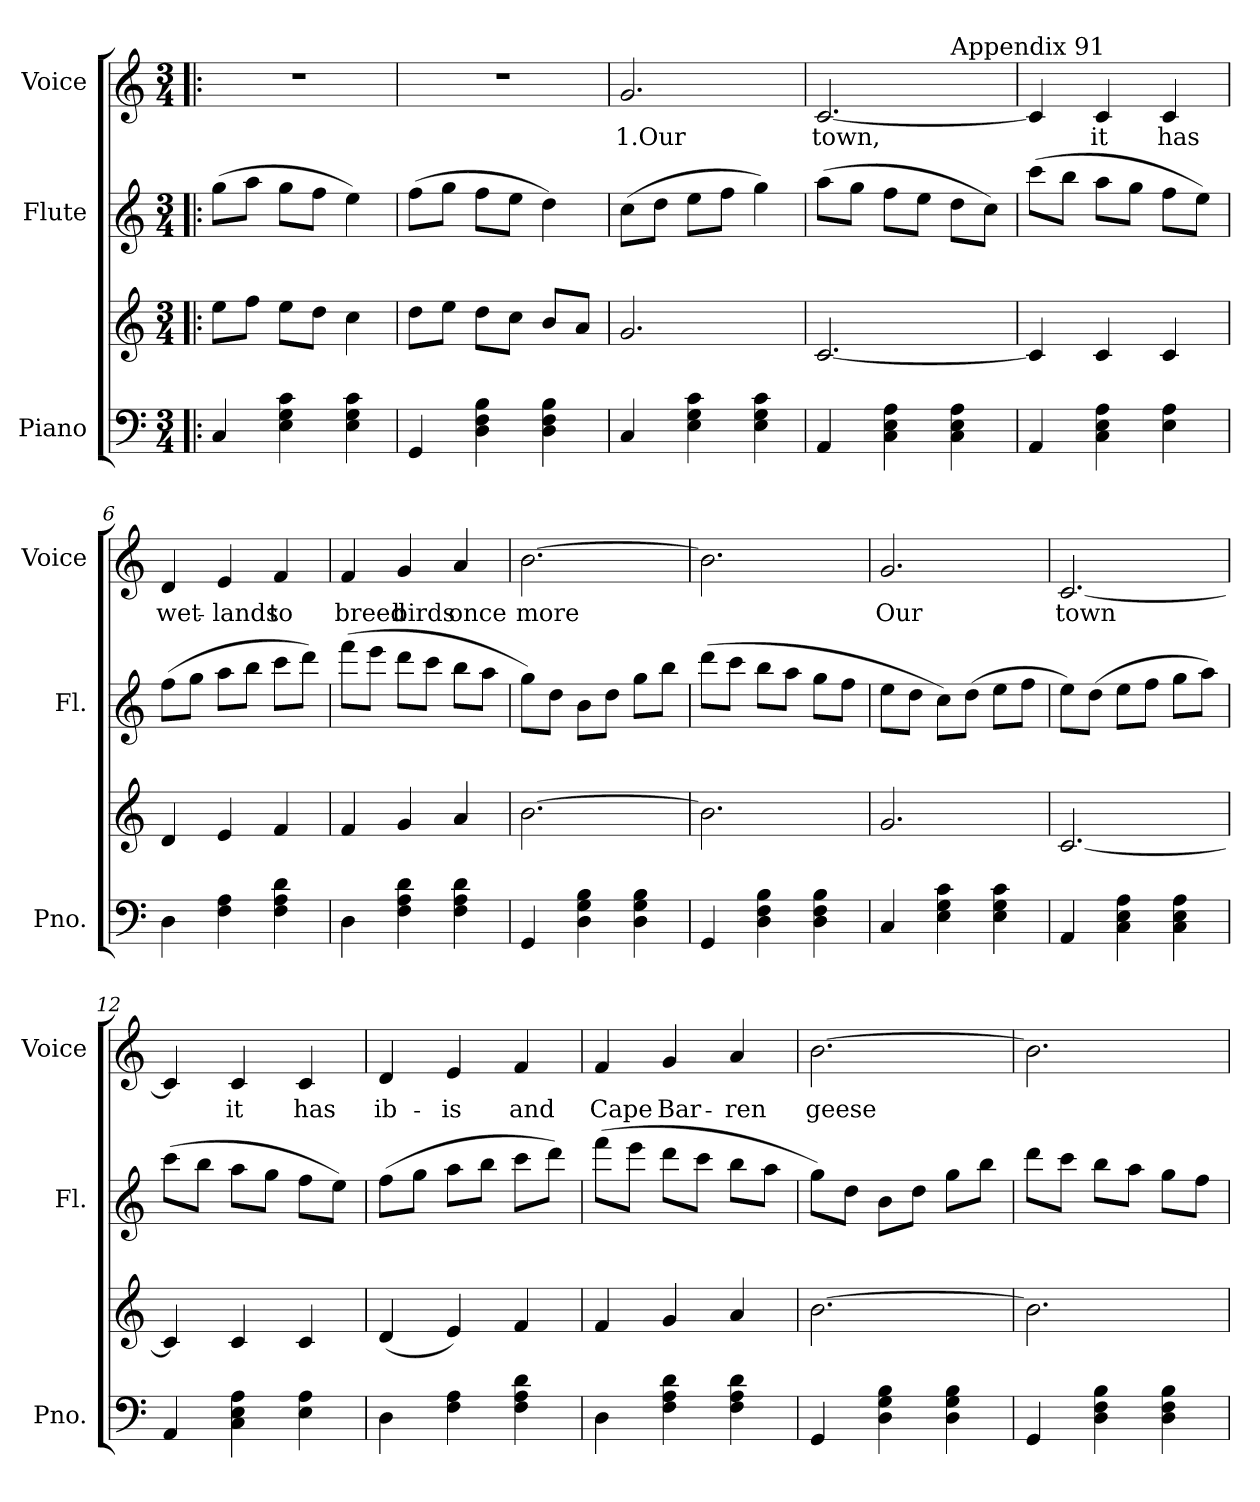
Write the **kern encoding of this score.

**kern	**kern	**kern	**kern	**text
*part3	*part3	*part2	*part1	*part1
*staff4	*staff3	*staff2	*staff1	*staff1
*I"Piano	*	*I"Flute	*I"Voice	*
*I'Pno.	*	*I'Fl.	*I'Voice	*
!!LO:PB:g=z
*clefF4	*clefG2	*clefG2	*clefG2	*
*k[]	*k[]	*k[]	*k[]	*
*C:	*C:	*C:	*C:	*
*M3/4	*M3/4	*M3/4	*M3/4	*
*MM180	*MM180	*MM180	*MM180	*
=1!|:	=1!|:	=1!|:	=1!|:	=1!|:
!	!	!	!LO:N:vis=1	!
4Ci/	8eei\L	(8ggi\L	2.r	.
.	8ffi\J	8aai\J	.	.
4Ei\ 4Gi 4ci	8eei\L	8ggi\L	.	.
.	8ddi\J	8ffi\J	.	.
4Ei\ 4Gi 4ci	4cci\	4eei\)	.	.
=2	=2	=2	=2	=2
!	!	!	!LO:N:vis=1	!
4GGi/	8ddi\L	(8ffi\L	2.r	.
.	8eei\J	8ggi\J	.	.
4Di\ 4Fi 4Bi	8ddi\L	8ffi\L	.	.
.	8cci\J	8eei\J	.	.
4Di\ 4Fi 4Bi	8bi/L	4ddi\)	.	.
.	8ai/J	.	.	.
=3	=3	=3	=3	=3
!	!	!	!	!LO:LY:b:color=#000000
4Ci/	2.gi/	(8cci\L	2.gi/	1.Our
.	.	8ddi\J	.	.
4Ei\ 4Gi 4ci	.	8eei\L	.	.
.	.	8ffi\J	.	.
4Ei\ 4Gi 4ci	.	4ggi\)	.	.
=4	=4	=4	=4	=4
!	!	!	!	!LO:LY:b:color=#000000
*	*	*	*^	*
4AAi/	[2.ci/	(8aai\L	[2.ci/	2ryy	town,
.	.	8ggi\J	.	.	.
4Ci\ 4Ei 4Ai	.	8ffi\L	.	.	.
.	.	8eei\J	.	.	.
!	!	!	!	!LO:TX:a:t=Appendix 91	!
4Ci\ 4Ei 4Ai	.	8ddi\L	.	4ryy	.
.	.	8cci\J)	.	.	.
*	*	*	*v	*v	*
=5	=5	=5	=5	=5
4AAi/	4ci/]	(8ccci\L	4ci/]	.
.	.	8bbi\J	.	.
!	!	!	!	!LO:LY:b:color=#000000
4Ci\ 4Ei 4Ai	4ci/	8aai\L	4ci/	it
.	.	8ggi\J	.	.
!	!	!	!	!LO:LY:b:color=#000000
4Ei\ 4Ai	4ci/	8ffi\L	4ci/	has
.	.	8eei\J)	.	.
=6	=6	=6	=6	=6
!	!	!	!	!LO:LY:b:color=#000000
4Di\	4di/	(8ffi\L	4di/	wet-
.	.	8ggi\J	.	.
!	!	!	!	!LO:LY:b:color=#000000
4Fi\ 4Ai	4ei/	8aai\L	4ei/	-lands
.	.	8bbi\J	.	.
!	!	!	!	!LO:LY:b:color=#000000
4Fi\ 4Ai 4di	4fi/	8ccci\L	4fi/	to
.	.	8dddi\J)	.	.
=7	=7	=7	=7	=7
!	!	!	!	!LO:LY:b:color=#000000
4Di\	4fi/	(8fffi\L	4fi/	breed
.	.	8eeei\J	.	.
!	!	!	!	!LO:LY:b:color=#000000
4Fi\ 4Ai 4di	4gi/	8dddi\L	4gi/	birds
.	.	8ccci\J	.	.
!	!	!	!	!LO:LY:b:color=#000000
4Fi\ 4Ai 4di	4ai/	8bbi\L	4ai/	once
.	.	8aai\J	.	.
=8	=8	=8	=8	=8
!	!	!	!	!LO:LY:b:color=#000000
4GGi/	[2.bi\	8ggi\L)	[2.bi\	more
.	.	8ddi\J	.	.
4Di\ 4Gi 4Bi	.	8bi\L	.	.
.	.	8ddi\J	.	.
4Di\ 4Gi 4Bi	.	8ggi\L	.	.
.	.	8bbi\J	.	.
=9	=9	=9	=9	=9
4GGi/	2.bi\]	(8dddi\L	2.bi\]	.
.	.	8ccci\J	.	.
4Di\ 4Fi 4Bi	.	8bbi\L	.	.
.	.	8aai\J	.	.
4Di\ 4Fi 4Bi	.	8ggi\L	.	.
.	.	8ffi\J	.	.
!!LO:LB:g=z
=10	=10	=10	=10	=10
!	!	!	!	!LO:LY:b:color=#000000
4Ci/	2.gi/	8eei\L	2.gi/	Our
.	.	8ddi\J	.	.
4Ei\ 4Gi 4ci	.	8cci\L)	.	.
.	.	(8ddi\J	.	.
4Ei\ 4Gi 4ci	.	8eei\L	.	.
.	.	8ffi\J	.	.
=11	=11	=11	=11	=11
!	!	!	!	!LO:LY:b:color=#000000
4AAi/	[2.ci/	8eei\L)	[2.ci/	town
.	.	(8ddi\J	.	.
4Ci\ 4Ei 4Ai	.	8eei\L	.	.
.	.	8ffi\J	.	.
4Ci\ 4Ei 4Ai	.	8ggi\L	.	.
.	.	8aai\J)	.	.
=12	=12	=12	=12	=12
4AAi/	4ci/]	(8ccci\L	4ci/]	.
.	.	8bbi\J	.	.
!	!	!	!	!LO:LY:b:color=#000000
4Ci\ 4Ei 4Ai	4ci/	8aai\L	4ci/	it
.	.	8ggi\J	.	.
!	!	!	!	!LO:LY:b:color=#000000
4Ei\ 4Ai	4ci/	8ffi\L	4ci/	has
.	.	8eei\J)	.	.
=13	=13	=13	=13	=13
!	!	!	!	!LO:LY:b:color=#000000
4Di\	(4di/	(8ffi\L	4di/	ib-
.	.	8ggi\J	.	.
!	!	!	!	!LO:LY:b:color=#000000
4Fi\ 4Ai	4ei/)	8aai\L	4ei/	-is
.	.	8bbi\J	.	.
!	!	!	!	!LO:LY:b:color=#000000
4Fi\ 4Ai 4di	4fi/	8ccci\L	4fi/	and
.	.	8dddi\J)	.	.
=14	=14	=14	=14	=14
!	!	!	!	!LO:LY:b:color=#000000
4Di\	4fi/	(8fffi\L	4fi/	Cape
.	.	8eeei\J	.	.
!	!	!	!	!LO:LY:b:color=#000000
4Fi\ 4Ai 4di	4gi/	8dddi\L	4gi/	Bar-
.	.	8ccci\J	.	.
!	!	!	!	!LO:LY:b:color=#000000
4Fi\ 4Ai 4di	4ai/	8bbi\L	4ai/	-ren
.	.	8aai\J	.	.
=15	=15	=15	=15	=15
!	!	!	!	!LO:LY:b:color=#000000
4GGi/	[2.bi\	8ggi\L)	[2.bi\	geese
.	.	8ddi\J	.	.
4Di\ 4Gi 4Bi	.	8bi\L	.	.
.	.	8ddi\J	.	.
4Di\ 4Gi 4Bi	.	8ggi\L	.	.
.	.	8bbi\J	.	.
=16	=16	=16	=16	=16
4GGi/	2.bi\]	8dddi\L	2.bi\]	.
.	.	8ccci\J	.	.
4Di\ 4Fi 4Bi	.	8bbi\L	.	.
.	.	8aai\J	.	.
4Di\ 4Fi 4Bi	.	8ggi\L	.	.
.	.	8ffi\J	.	.
=	=	=	=	=
*-	*-	*-	*-	*-
